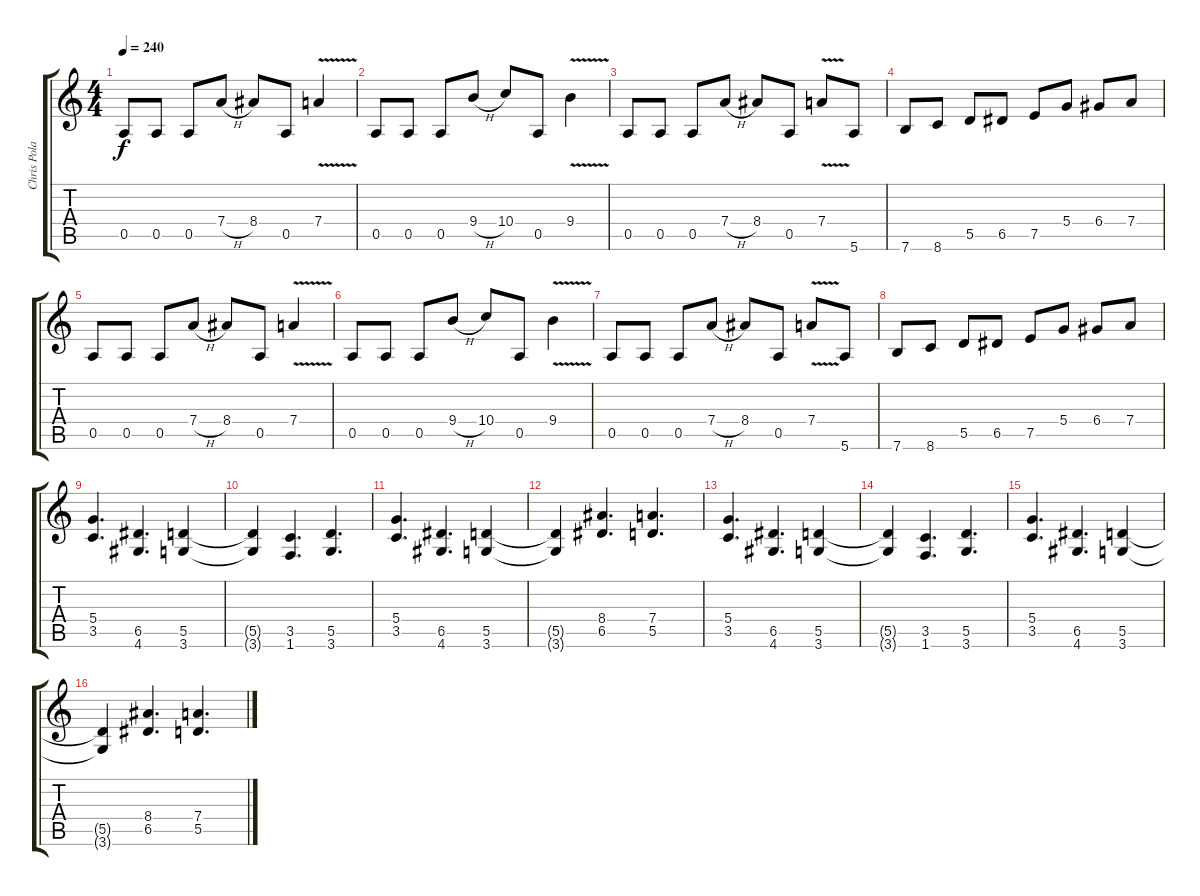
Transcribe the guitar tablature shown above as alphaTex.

\track ("Chris Poland" "Chris Pola") {instrument distortionguitar}
\staff {score tabs}
\tuning (E4 B3 G3 D3 A2 E2) {hide}
\ts (4 4)
\tempo 240
\clef g2
\ks c
0.5.8{dy f} 0.5.8 0.5.8 7.4{h}.8 8.4.8 0.5.8 7.4{v}.4 |
0.5.8 0.5.8 0.5.8 9.4{h}.8 10.4.8 0.5.8 9.4{v}.4 |
0.5.8 0.5.8 0.5.8 7.4{h}.8 8.4.8 0.5.8 7.4{v}.8 5.6.8 |
7.6.8 8.6.8 5.5.8 6.5.8 7.5.8 5.4.8 6.4.8 7.4.8 |
0.5.8 0.5.8 0.5.8 7.4{h}.8 8.4.8 0.5.8 7.4{v}.4 |
0.5.8 0.5.8 0.5.8 9.4{h}.8 10.4.8 0.5.8 9.4{v}.4 |
0.5.8 0.5.8 0.5.8 7.4{h}.8 8.4.8 0.5.8 7.4{v}.8 5.6.8 |
7.6.8 8.6.8 5.5.8 6.5.8 7.5.8 5.4.8 6.4.8 7.4.8 |
(5.4 3.5).4{d} (6.5 4.6).4{d} (5.5 3.6).4 |
(5.5{t} 3.6{t}).4 (3.5 1.6).4{d} (5.5 3.6).4{d} |
(5.4 3.5).4{d} (6.5 4.6).4{d} (5.5 3.6).4 |
(5.5{t} 3.6{t}).4 (8.4 6.5).4{d} (7.4 5.5).4{d} |
(5.4 3.5).4{d} (6.5 4.6).4{d} (5.5 3.6).4 |
(5.5{t} 3.6{t}).4 (3.5 1.6).4{d} (5.5 3.6).4{d} |
(5.4 3.5).4{d} (6.5 4.6).4{d} (5.5 3.6).4 |
(5.5{t} 3.6{t}).4 (8.4 6.5).4{d} (7.4 5.5).4{d}
